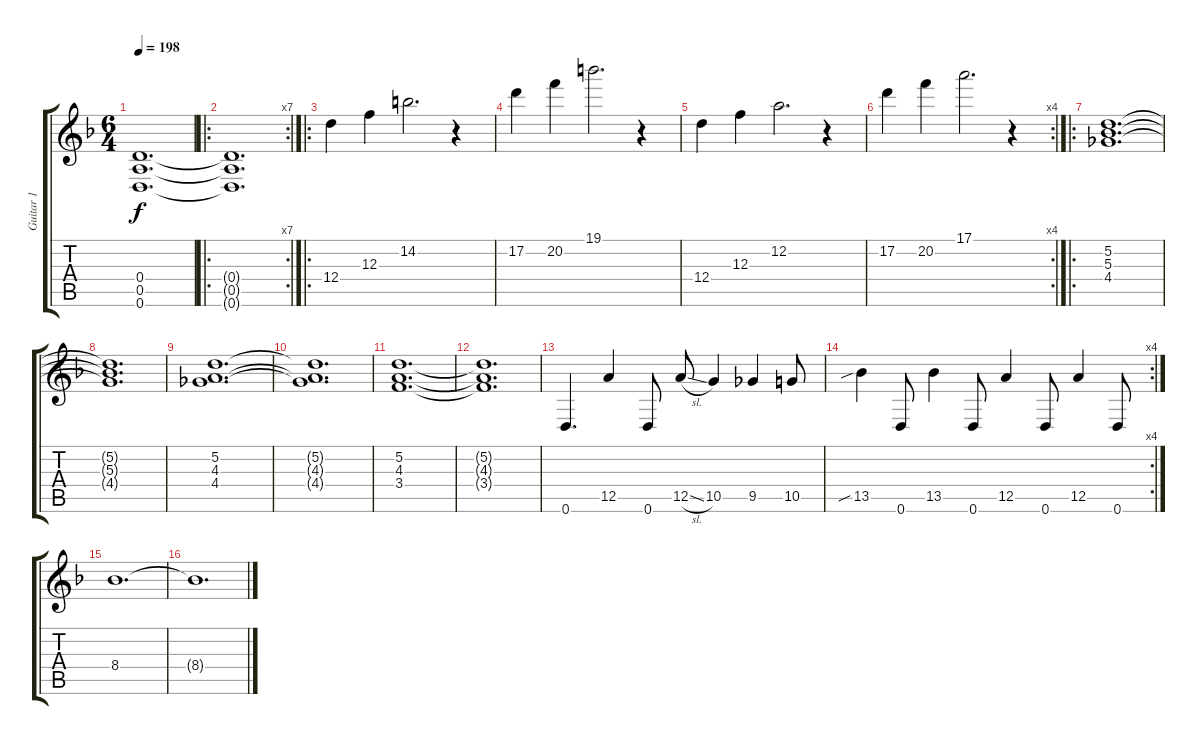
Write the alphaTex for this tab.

\track ("Guitar 1" "Guitar 1") {instrument distortionguitar}
\staff {score tabs}
\tuning (E4 A3 F3 D3 A2 D2) {hide}
\ts (6 4)
\tempo 198
\clef g2
\ks dminor
(0.4 0.5 0.6).1{d dy f} |
\ro
\rc 7
(0.4{t} 0.5{t} 0.6{t}).1{d} |
\ro
12.4.4 12.3.4 14.2.2{d} r.4 |
17.2.4 20.2.4 19.1.2{d} r.4 |
12.4.4 12.3.4 12.2.2{d} r.4 |
\rc 4
17.2.4 20.2.4 17.1.2{d} r.4 |
\ro
(5.2 5.3 4.4).1{d} |
(5.2{t} 5.3{t} 4.4{t}).1{d} |
(5.2 4.3 4.4).1{d} |
(5.2{t} 4.3{t} 4.4{t}).1{d} |
(5.2 4.3 3.4).1{d} |
(5.2{t} 4.3{t} 3.4{t}).1{d} |
0.6.4{d} 12.5.4 0.6.8 12.5{sl}.8 10.5.4 9.5.4 10.5.8 |
\rc 4
13.5{sib}.4 0.6.8 13.5.4 0.6.8 12.5.4 0.6.8 12.5.4 0.6.8 |
8.4.1{d} |
8.4{t}.1{d}
